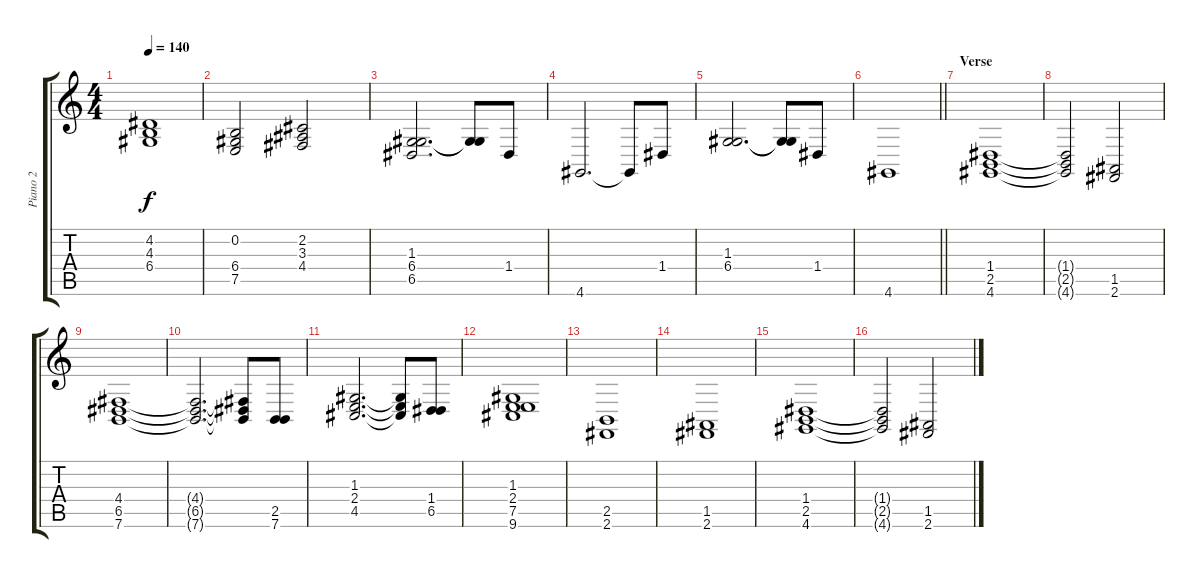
\track ("Piano 2" "Piano 2") {instrument acousticgrandpiano}
\staff {score tabs}
\tuning (E4 B3 G3 D3 A2 E2) {hide}
\ts (4 4)
\tempo 140
\clef g2
\ks c
(4.2 4.3 6.4).1{dy f} |
(0.2 6.4 7.5).2 (2.2 3.3 4.4).2 |
(1.3 6.4 6.5).2{d} (1.3{t} 6.4{t}).8 1.4.8 |
4.6.2{d} 4.6{t}.8 1.4.8 |
(1.3 6.4).2{d} (1.3{t} 6.4{t}).8 1.4.8 |
\barLineRight lightlight
4.6.1 |
\section ("" "Verse")
(1.4 2.5 4.6).1 |
(1.4{t} 2.5{t} 4.6{t}).2 (1.5 2.6).2 |
(4.4 6.5 7.6).1 |
(4.4{t} 6.5{t} 7.6{t}).2{d} (4.4{t} 6.5{t} 7.6{t}).8 (2.5 7.6).8 |
(1.3 2.4 4.5).2{d} (1.3{t} 2.4{t} 4.5{t}).8 (1.4 6.5).8 |
(1.3 2.4 7.5 9.6).1 |
(2.5 2.6).1 |
(1.5 2.6).1 |
(1.4 2.5 4.6).1 |
(1.4{t} 2.5{t} 4.6{t}).2 (1.5 2.6).2
